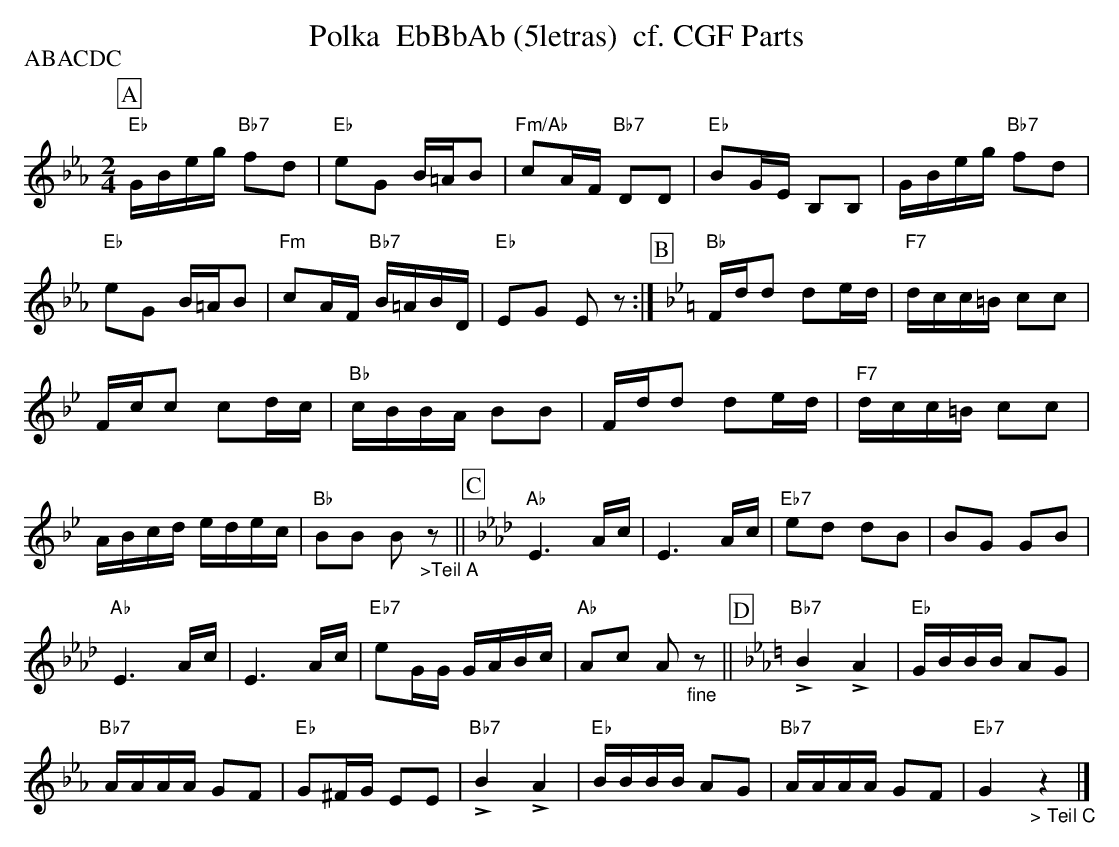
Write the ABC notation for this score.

X:1
T:Polka  EbBbAb (5letras)  cf. CGF Parts
P:ABACDC
M:2/4
L:1/16
K:Ebmaj%%MIDI gchordon
[P:A] "Eb"GBeg "Bb7"f2d2 | "Eb"e2G2 B=AB2 | "Fm/Ab"c2AF "Bb7"D2D2 | "Eb"B2GE B,2B,2 | GBeg "Bb7"f2d2 |
"Eb"e2G2 B=AB2 | "Fm"c2AF "Bb7"B=ABD | "Eb"E2G2 E2z2 :| [P:B] [K:Bbmaj] "Bb"Fdd2 d2ed | "F7"dcc=B c2c2 |
Fcc2 c2dc | "Bb"cBBA B2B2 | Fdd2 d2ed | "F7"dcc=B c2c2 |
ABcd edec | "Bb"B2B2 B2"_>Teil A"z2 || [P:C] [K:Abmaj] "Ab"E6 Ac | E6 Ac | "Eb7"e2d2 d2B2 | B2G2 G2B2 |
"Ab"E6Ac | E6Ac | "Eb7"e2GG GABc | "Ab"A2c2 A2"_fine"z2 || [P:D] [K:Ebmaj] "Bb7"!>!B4 !>!A4 | "Eb"GBBB A2G2 |
"Bb7"AAAA G2F2 | "Eb"G2^FG E2E2 | "Bb7"!>!B4 !>!A4 | "Eb"BBBB A2G2 | "Bb7"AAAA G2F2 | "Eb7"G4"_> Teil C"z4 |]
